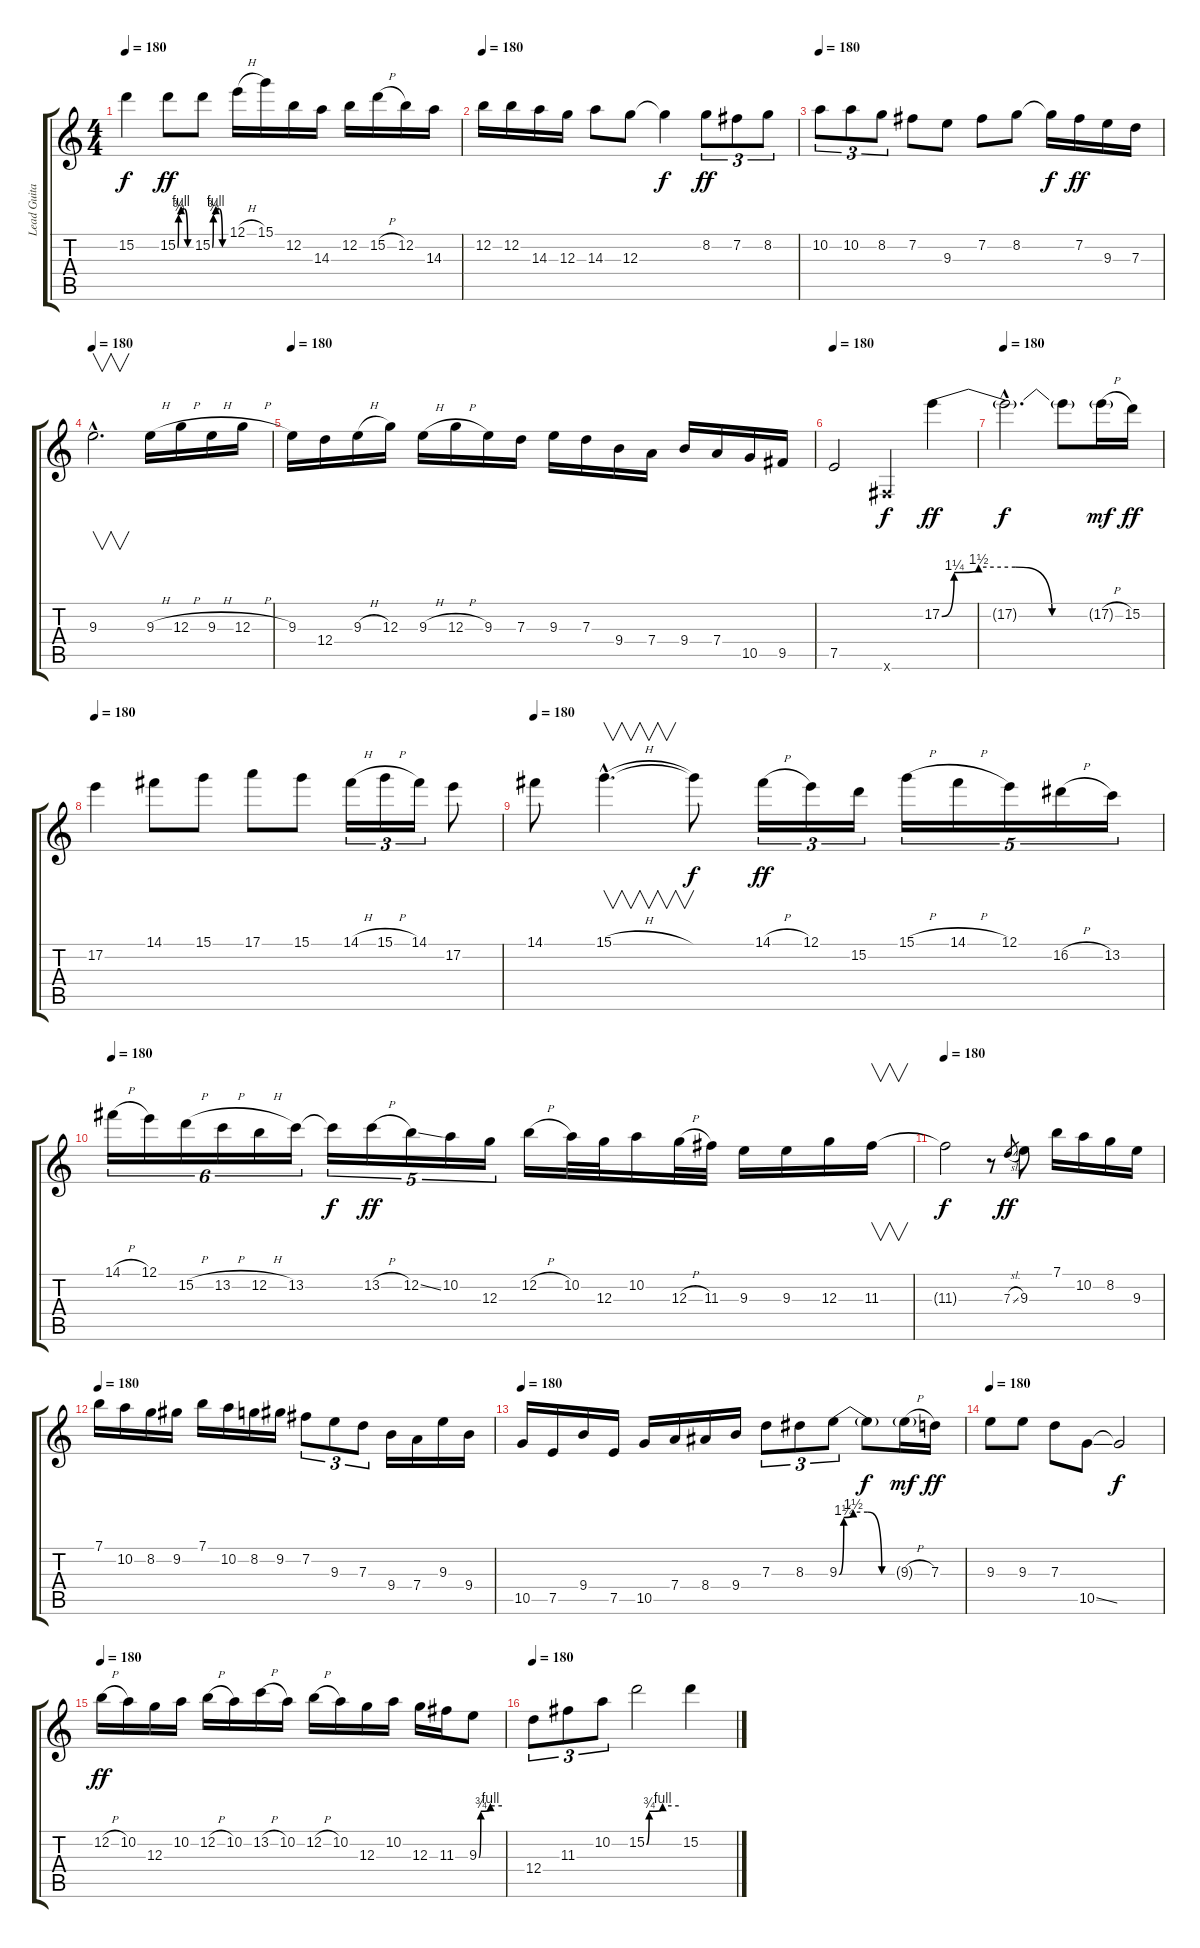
\track ("Lead Guitar" "Lead Guita") {instrument overdrivenguitar}
\staff {score tabs}
\tuning (E4 B3 G3 D3 A2 E2) {hide}
\ts (4 4)
\tempo 180
\clef g2
\ks c
15.2{t}.4{dy f} 15.2{be (custom 0 0 4 3 15 4 30 4 45 0 60 0)}.8{dy ff} 15.2{be (custom 0 0 4 3 15 4 30 4 45 0 60 0)}.8 12.1{h}.16 15.1.16 12.2.16 14.3.16 12.2.16 15.2{h}.16 12.2.16 14.3.16 |
\tempo 180
12.2.16 12.2.16 14.3.16 12.3.16 14.3.8 12.3.8 12.3{t}.4{dy f} 8.2.8{tu (3 2) dy ff} 7.2.8{tu (3 2)} 8.2.8{tu (3 2)} |
\tempo 180
10.2.8{tu (3 2)} 10.2.8{tu (3 2)} 8.2.8{tu (3 2)} 7.2.8 9.3.8 7.2.8 8.2.8 8.2{t}.16{dy f} 7.2.16{dy ff} 9.3.16 7.3.16 |
\tempo 180
9.3{hac}.2{v d} 9.3{h}.16 12.3{h}.16 9.3{h}.16 12.3{h}.16 |
\tempo 180
9.3.16 12.4.16 9.3{h}.16 12.3.16 9.3{h}.16 12.3{h}.16 9.3.16 7.3.16 9.3.16 7.3.16 9.4.16 7.4.16 9.4.16 7.4.16 10.5.16 9.5.16 |
\tempo 180
7.5.2 2.6{x}.4{dy f} 17.2{be (custom 0 0 5 5 15 6 30 6 45 0 60 0)}.4{dy ff} |
\tempo 180
17.2{hac t}.2{d dy f} 17.2{t}.8 17.2{h g}.16{dy mf} 15.2.16{dy ff} |
\tempo 180
17.2.4 14.1.8 15.1.8 17.1.8 15.1.8 14.1{h}.16{tu (3 2)} 15.1{h}.16{tu (3 2)} 14.1.16{tu (3 2)} 17.2.8 |
\tempo 180
14.1.8 15.1{h hac}.4{v d} 15.1{t}.8{dy f} 14.1{h}.16{tu (3 2) dy ff} 12.1.16{tu (3 2)} 15.2.16{tu (3 2)} 15.1{h}.16{tu (5 4)} 14.1{h}.16{tu (5 4)} 12.1.16{tu (5 4)} 16.2{h}.16{tu (5 4)} 13.2.16{tu (5 4)} |
\tempo 180
14.1{h}.16{tu (6 4)} 12.1.16{tu (6 4)} 15.2{h}.16{tu (6 4)} 13.2{h}.16{tu (6 4)} 12.2{h}.16{tu (6 4)} 13.2.16{tu (6 4)} 13.2{t}.16{tu (5 4) dy f} 13.2{h}.16{tu (5 4) dy ff} 12.2{ss}.16{tu (5 4)} 10.2.16{tu (5 4)} 12.3.16{tu (5 4)} 12.2{h}.16 10.2.32 12.3.32 10.2.16 12.3{h}.32 11.3.32 9.3.16 9.3.16 12.3.16 11.3.16{v} |
\tempo 180
11.3{t}.2{dy f} r.8 7.3{sl}.8{gr dy ff} 9.3.8 7.1.16 10.2.16 8.2.16 9.3.16 |
\tempo 180
7.1.16 10.2.16 8.2.16 9.2.16 7.1.16 10.2.16 8.2.16 9.2.16 7.2.8{tu (3 2)} 9.3.8{tu (3 2)} 7.3.8{tu (3 2)} 9.4.16 7.4.16 9.3.16 9.4.16 |
\tempo 180
10.5.16 7.5.16 9.4.16 7.5.16 10.5.16 7.4.16 8.4.16 9.4.16 7.3.8{tu (3 2)} 8.3.8{tu (3 2)} 9.3{be (custom 0 0 5 5 15 6 30 6 45 0 60 0)}.8{tu (3 2)} 9.3{t}.8{dy f} 9.3{h g}.16{dy mf} 7.3.16{dy ff} |
\tempo 180
9.3.8 9.3.8 7.3.8 10.5{ss}.8 10.5{t}.2{dy f} |
\tempo 180
12.2{h}.16{dy ff} 10.2.16 12.3.16 10.2.16 12.2{h}.16 10.2.16 13.2{h}.16 10.2.16 12.2{h}.16 10.2.16 12.3.16 10.2.16 12.3.16 11.3.16 9.3{be (custom 0 0 5 3 30 4 60 4)}.8 |
\tempo 180
12.4.8{tu (3 2)} 11.3.8{tu (3 2)} 10.2.8{tu (3 2)} 15.2{be (custom 0 0 5 3 30 4 60 4)}.2 15.2.4
